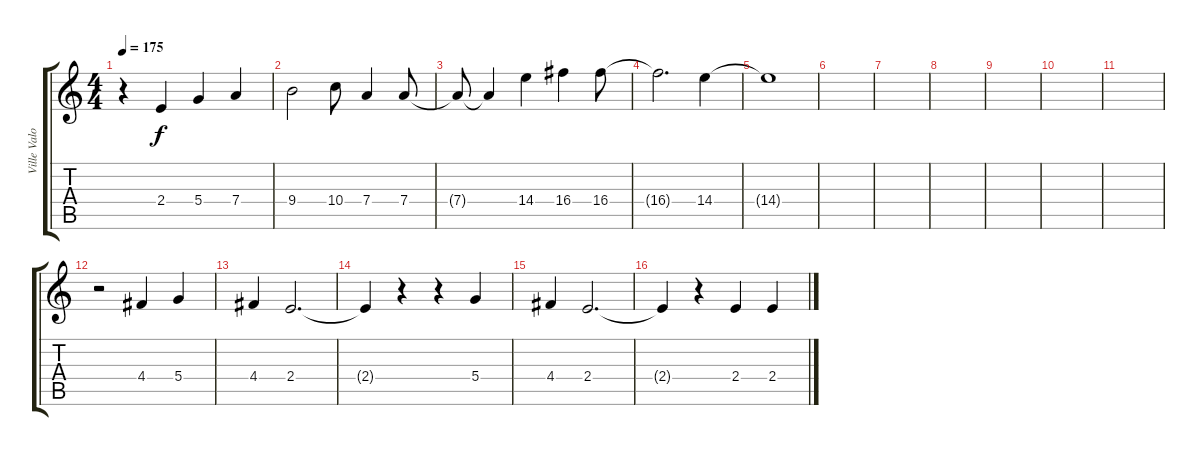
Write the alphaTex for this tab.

\track ("Ville Valo" "Ville Valo") {instrument acousticguitarsteel}
\staff {score tabs}
\tuning (E4 B3 G3 D3 A2 E2) {hide}
\ts (4 4)
\tempo 175
\clef g2
\ks c
r.4{dy f} 2.4.4 5.4.4 7.4.4 |
9.4.2 10.4.8 7.4.4 7.4.8 |
7.4{t}.8 7.4{t}.4 14.4.4 16.4.4 16.4.8 |
16.4{t}.2{d} 14.4.4 |
14.4{t}.1 |
|
|
|
|
|
|
r.2 4.4.4 5.4.4 |
4.4.4 2.4.2{d} |
2.4{t}.4 r.4 r.4 5.4.4 |
4.4.4 2.4.2{d} |
2.4{t}.4 r.4 2.4.4 2.4.4
